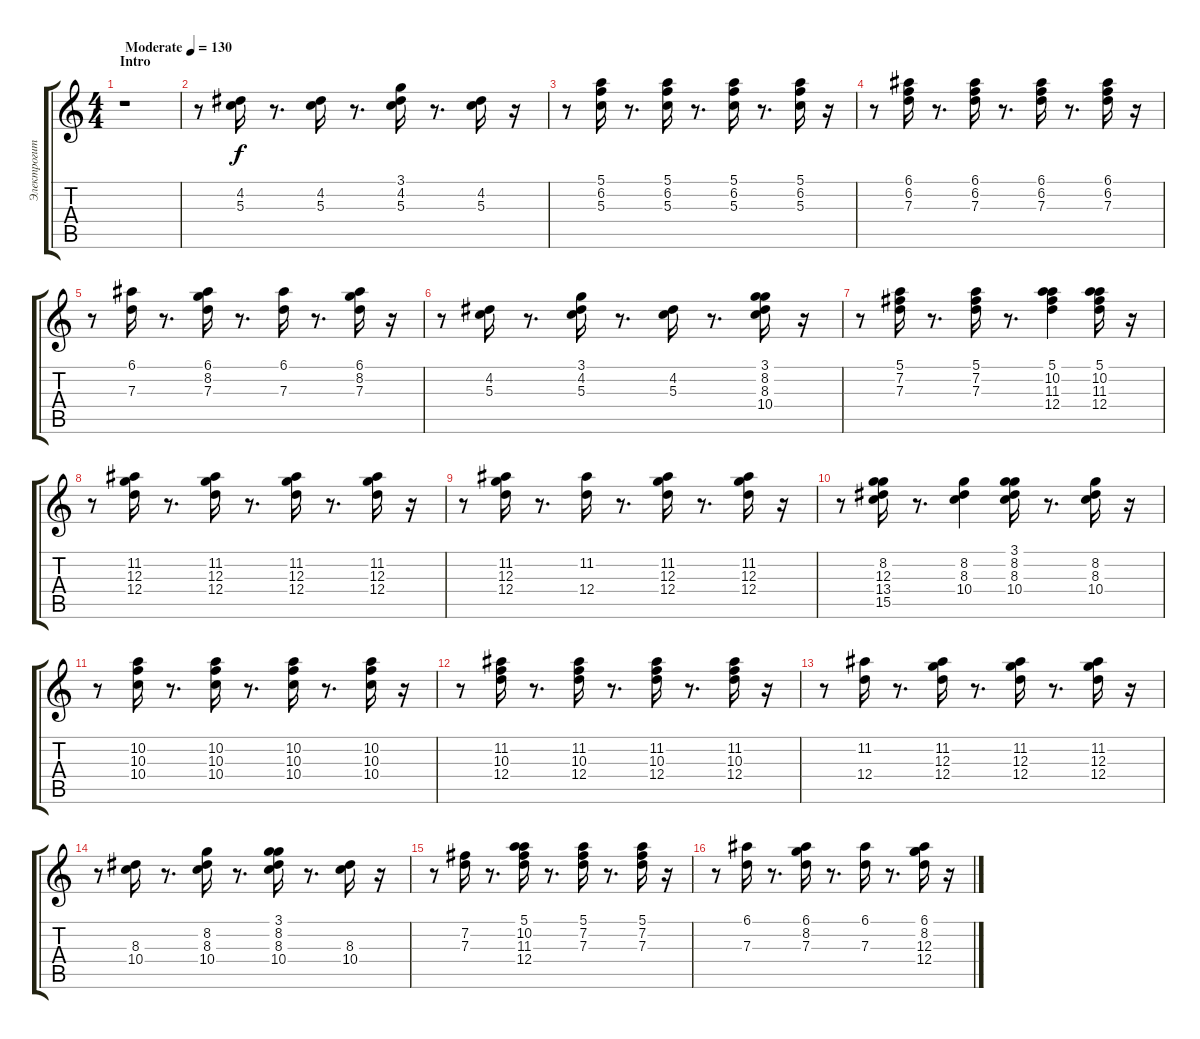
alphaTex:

\track ("Электрогитара" "Электрогит") {instrument electricguitarclean}
\staff {score tabs}
\tuning (E4 B3 G3 D3 A2 E2) {hide}
\ts (4 4)
\section ("" "Intro")
\tempo (130 "Moderate")
\clef g2
\ks c
r.1{dy f instrument electricguitarclean} |
r.8 (4.2 5.3).16 r.8{d} (4.2 5.3).16 r.8{d} (3.1 4.2 5.3).16 r.8{d} (4.2 5.3).16 r.16 |
r.8 (5.1 6.2 5.3).16 r.8{d} (5.1 6.2 5.3).16 r.8{d} (5.1 6.2 5.3).16 r.8{d} (5.1 6.2 5.3).16 r.16 |
r.8 (6.1 6.2 7.3).16 r.8{d} (6.1 6.2 7.3).16 r.8{d} (6.1 6.2 7.3).16 r.8{d} (6.1 6.2 7.3).16 r.16 |
r.8 (6.1 7.3).16 r.8{d} (6.1 8.2 7.3).16 r.8{d} (6.1 7.3).16 r.8{d} (6.1 8.2 7.3).16 r.16 |
r.8 (4.2 5.3).16 r.8{d} (3.1 4.2 5.3).16 r.8{d} (4.2 5.3).16 r.8{d} (3.1 8.2 8.3 10.4).16 r.16 |
r.8 (5.1 7.2 7.3).16 r.8{d} (5.1 7.2 7.3).16 r.8{d} (5.1 10.2 11.3 12.4).4 (5.1 10.2 11.3 12.4).16 r.16 |
r.8 (11.2 12.3 12.4).16 r.8{d} (11.2 12.3 12.4).16 r.8{d} (11.2 12.3 12.4).16 r.8{d} (11.2 12.3 12.4).16 r.16 |
r.8 (11.2 12.3 12.4).16 r.8{d} (11.2 12.4).16 r.8{d} (11.2 12.3 12.4).16 r.8{d} (11.2 12.3 12.4).16 r.16 |
r.8 (8.2 12.3 13.4 15.5).16 r.8{d} (8.2 8.3 10.4).4 (3.1 8.2 8.3 10.4).16 r.8{d} (8.2 8.3 10.4).16 r.16 |
r.8 (10.2 10.3 10.4).16 r.8{d} (10.2 10.3 10.4).16 r.8{d} (10.2 10.3 10.4).16 r.8{d} (10.2 10.3 10.4).16 r.16 |
r.8 (11.2 10.3 12.4).16 r.8{d} (11.2 10.3 12.4).16 r.8{d} (11.2 10.3 12.4).16 r.8{d} (11.2 10.3 12.4).16 r.16 |
r.8 (11.2 12.4).16 r.8{d} (11.2 12.3 12.4).16 r.8{d} (11.2 12.3 12.4).16 r.8{d} (11.2 12.3 12.4).16 r.16 |
r.8 (8.3 10.4).16 r.8{d} (8.2 8.3 10.4).16 r.8{d} (3.1 8.2 8.3 10.4).16 r.8{d} (8.3 10.4).16 r.16 |
r.8 (7.2 7.3).16 r.8{d} (5.1 10.2 11.3 12.4).16 r.8{d} (5.1 7.2 7.3).16 r.8{d} (5.1 7.2 7.3).16 r.16 |
r.8 (6.1 7.3).16 r.8{d} (6.1 8.2 7.3).16 r.8{d} (6.1 7.3).16 r.8{d} (6.1 8.2 12.3 12.4).16 r.16
